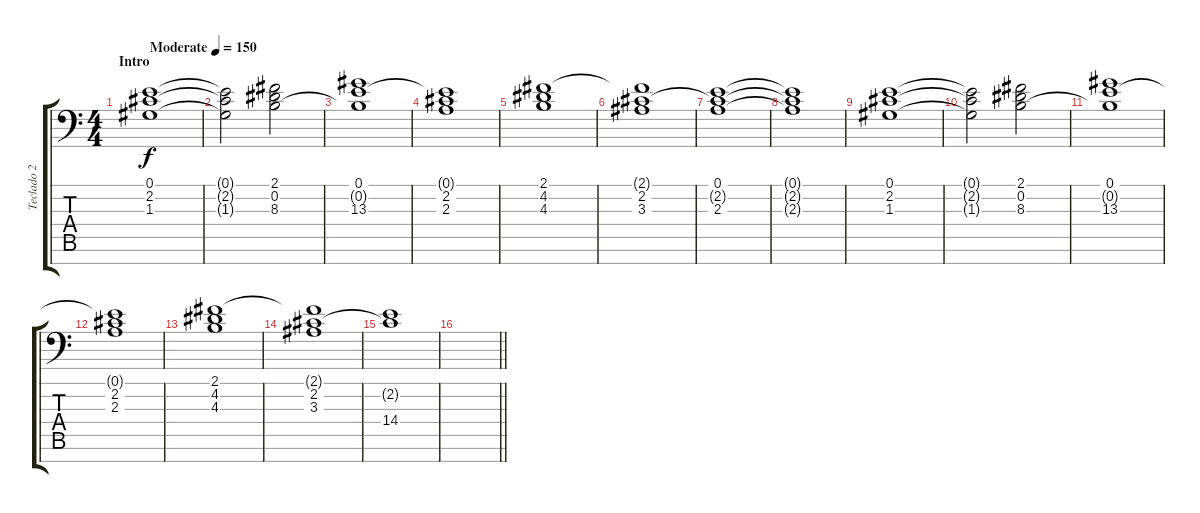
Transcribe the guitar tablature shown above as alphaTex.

\track ("Teclado 2" "Teclado 2") {instrument stringensemble1}
\staff {score tabs}
\tuning (E4 B3 G3 D3 A2 E2 C-1) {hide}
\ts (4 4)
\section ("" "Intro")
\tempo (150 "Moderate")
\clef f4
\ks c
(0.1 2.2 1.3).1{dy f instrument stringensemble1} |
(0.1{t} 2.2{t} 1.3{t}).2 (2.1 0.2 8.3).2 |
(0.1 0.2{t} 13.3).1 |
(0.1{t} 2.2 2.3).1 |
(2.1 4.2 4.3).1 |
(2.1{t} 2.2 3.3).1 |
(0.1 2.2{t} 2.3).1 |
(0.1{t} 2.2{t} 2.3{t}).1 |
(0.1 2.2 1.3).1 |
(0.1{t} 2.2{t} 1.3{t}).2 (2.1 0.2 8.3).2 |
(0.1 0.2{t} 13.3).1 |
(0.1{t} 2.2 2.3).1 |
(2.1 4.2 4.3).1 |
(2.1{t} 2.2 3.3).1 |
(2.2{t} 14.4).1 |
\barLineRight lightlight
